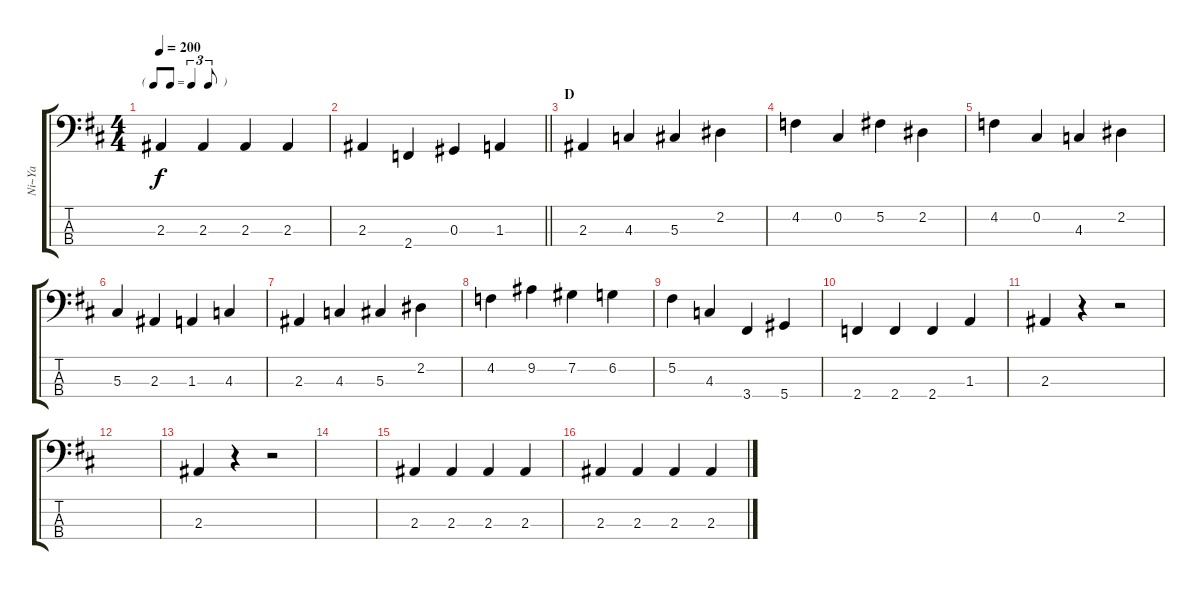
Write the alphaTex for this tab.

\track ("Ni~Ya" "Ni~Ya") {instrument electricbasspick}
\staff {score tabs}
\tuning (Gb2 Db2 Ab1 Eb1) {hide}
\ts (4 4)
\tf triplet8th
\tempo 200
\clef f4
\ks d
2.3.4{dy f} 2.3.4 2.3.4 2.3.4 |
\barLineRight lightlight
2.3.4 2.4.4 0.3.4 1.3.4 |
\section ("" "D")
2.3.4 4.3.4 5.3.4 2.2.4 |
4.2.4 0.2.4 5.2.4 2.2.4 |
4.2.4 0.2.4 4.3.4 2.2.4 |
5.3.4 2.3.4 1.3.4 4.3.4 |
2.3.4 4.3.4 5.3.4 2.2.4 |
4.2.4 9.2.4 7.2.4 6.2.4 |
5.2.4 4.3.4 3.4.4 5.4.4 |
2.4.4 2.4.4 2.4.4 1.3.4 |
2.3.4 r.4 r.2 |
|
2.3.4 r.4 r.2 |
|
2.3.4 2.3.4 2.3.4 2.3.4 |
2.3.4 2.3.4 2.3.4 2.3.4
